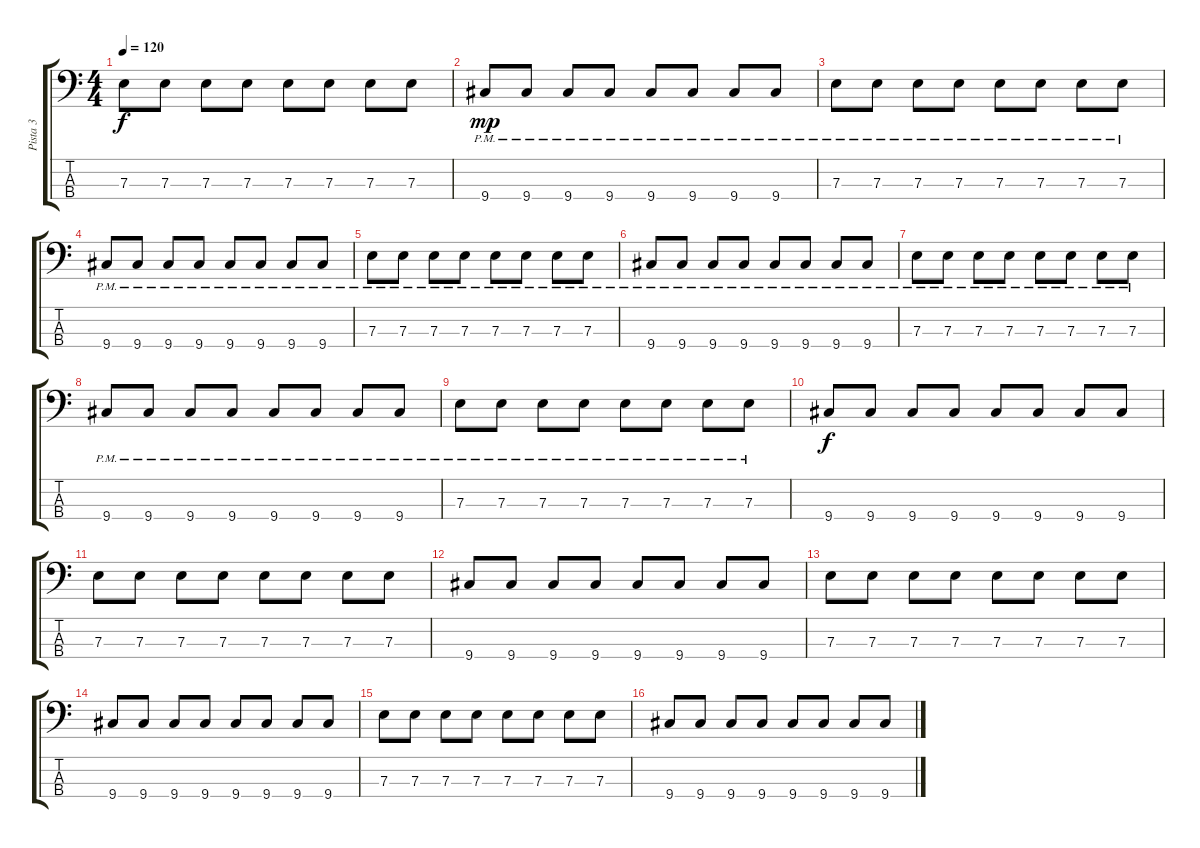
\track ("Pista 3" "Pista 3") {instrument electricbassfinger}
\staff {score tabs}
\tuning (G2 D2 A1 E1) {hide}
\ts (4 4)
\tempo 120
\clef f4
\ks c
7.3.8{dy f} 7.3.8 7.3.8 7.3.8 7.3.8 7.3.8 7.3.8 7.3.8 |
9.4{pm}.8{dy mp} 9.4{pm}.8 9.4{pm}.8 9.4{pm}.8 9.4{pm}.8 9.4{pm}.8 9.4{pm}.8 9.4{pm}.8 |
7.3{pm}.8 7.3{pm}.8 7.3{pm}.8 7.3{pm}.8 7.3{pm}.8 7.3{pm}.8 7.3{pm}.8 7.3{pm}.8 |
9.4{pm}.8 9.4{pm}.8 9.4{pm}.8 9.4{pm}.8 9.4{pm}.8 9.4{pm}.8 9.4{pm}.8 9.4{pm}.8 |
7.3{pm}.8 7.3{pm}.8 7.3{pm}.8 7.3{pm}.8 7.3{pm}.8 7.3{pm}.8 7.3{pm}.8 7.3{pm}.8 |
9.4{pm}.8 9.4{pm}.8 9.4{pm}.8 9.4{pm}.8 9.4{pm}.8 9.4{pm}.8 9.4{pm}.8 9.4{pm}.8 |
7.3{pm}.8 7.3{pm}.8 7.3{pm}.8 7.3{pm}.8 7.3{pm}.8 7.3{pm}.8 7.3{pm}.8 7.3{pm}.8 |
9.4{pm}.8 9.4{pm}.8 9.4{pm}.8 9.4{pm}.8 9.4{pm}.8 9.4{pm}.8 9.4{pm}.8 9.4{pm}.8 |
7.3{pm}.8 7.3{pm}.8 7.3{pm}.8 7.3{pm}.8 7.3{pm}.8 7.3{pm}.8 7.3{pm}.8 7.3{pm}.8 |
9.4.8{dy f} 9.4.8 9.4.8 9.4.8 9.4.8 9.4.8 9.4.8 9.4.8 |
7.3.8 7.3.8 7.3.8 7.3.8 7.3.8 7.3.8 7.3.8 7.3.8 |
9.4.8 9.4.8 9.4.8 9.4.8 9.4.8 9.4.8 9.4.8 9.4.8 |
7.3.8 7.3.8 7.3.8 7.3.8 7.3.8 7.3.8 7.3.8 7.3.8 |
9.4.8 9.4.8 9.4.8 9.4.8 9.4.8 9.4.8 9.4.8 9.4.8 |
7.3.8 7.3.8 7.3.8 7.3.8 7.3.8 7.3.8 7.3.8 7.3.8 |
9.4.8 9.4.8 9.4.8 9.4.8 9.4.8 9.4.8 9.4.8 9.4.8
